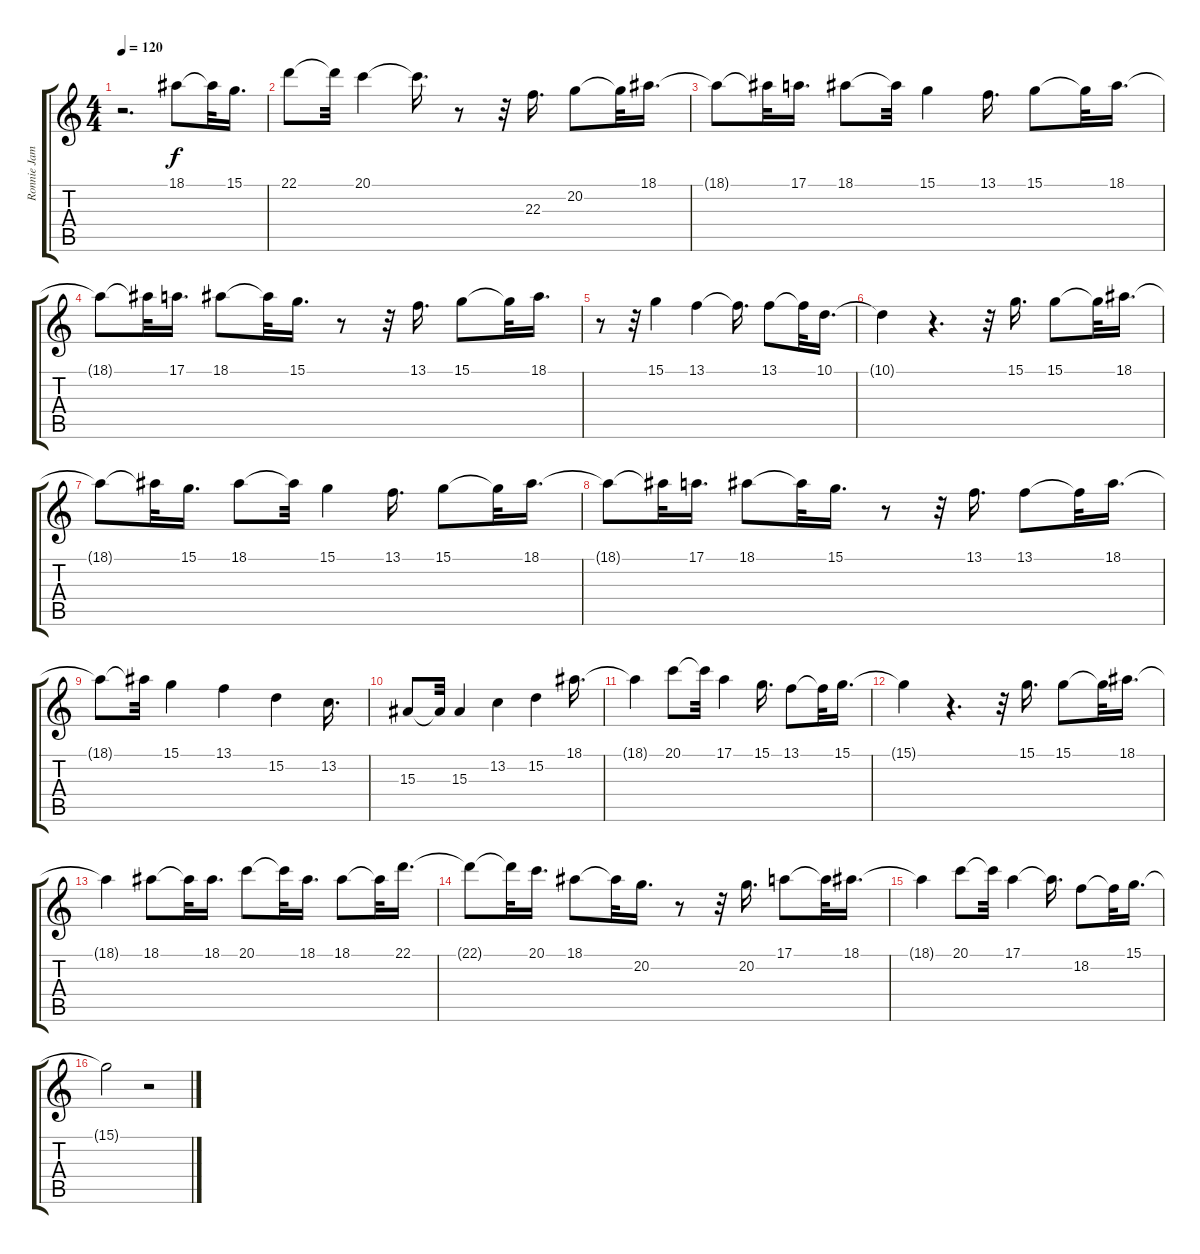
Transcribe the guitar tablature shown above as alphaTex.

\track ("Ronnie James Dio" "Ronnie Jam") {instrument choiraahs}
\staff {score tabs}
\tuning (E4 B3 G3 D3 A2 E2) {hide}
\ts (4 4)
\tempo 120
\clef g2
\ks c
r.2{d dy f} 18.1.8 18.1{t}.32 15.1.16{d} |
22.1.8 22.1{t}.32 20.1.4 20.1{t}.16{d} r.8 r.32 22.3.16{d} 20.2.8 20.2{t}.32 18.1.16{d} |
18.1{t}.8 18.1{t}.32 17.1.16{d} 18.1.8 18.1{t}.32 15.1.4 13.1.16{d} 15.1.8 15.1{t}.32 18.1.16{d} |
18.1{t}.8 18.1{t}.32 17.1.16{d} 18.1.8 18.1{t}.32 15.1.16{d} r.8 r.32 13.1.16{d} 15.1.8 15.1{t}.32 18.1.16{d} |
r.8 r.32 15.1.4 13.1.4 13.1{t}.16{d} 13.1.8 13.1{t}.32 10.1.16{d} |
10.1{t}.4 r.4{d} r.32 15.1.16{d} 15.1.8 15.1{t}.32 18.1.16{d} |
18.1{t}.8 18.1{t}.32 15.1.16{d} 18.1.8 18.1{t}.32 15.1.4 13.1.16{d} 15.1.8 15.1{t}.32 18.1.16{d} |
18.1{t}.8 18.1{t}.32 17.1.16{d} 18.1.8 18.1{t}.32 15.1.16{d} r.8 r.32 13.1.16{d} 13.1.8 13.1{t}.32 18.1.16{d} |
18.1{t}.8 18.1{t}.32 15.1.4 13.1.4 15.2.4 13.2.16{d} |
15.3.8 15.3{t}.32 15.3.4 13.2.4 15.2.4 18.1.16{d} |
18.1{t}.4 20.1.8 20.1{t}.32 17.1.4 15.1.16{d} 13.1.8 13.1{t}.32 15.1.16{d} |
15.1{t}.4 r.4{d} r.32 15.1.16{d} 15.1.8 15.1{t}.32 18.1.16{d} |
18.1{t}.4 18.1.8 18.1{t}.32 18.1.16{d} 20.1.8 20.1{t}.32 18.1.16{d} 18.1.8 18.1{t}.32 22.1.16{d} |
22.1{t}.8 22.1{t}.32 20.1.16{d} 18.1.8 18.1{t}.32 20.2.16{d} r.8 r.32 20.2.16{d} 17.1.8 17.1{t}.32 18.1.16{d} |
18.1{t}.4 20.1.8 20.1{t}.32 17.1.4 17.1{t}.16{d} 18.2.8 18.2{t}.32 15.1.16{d} |
15.1{t}.2 r.2
